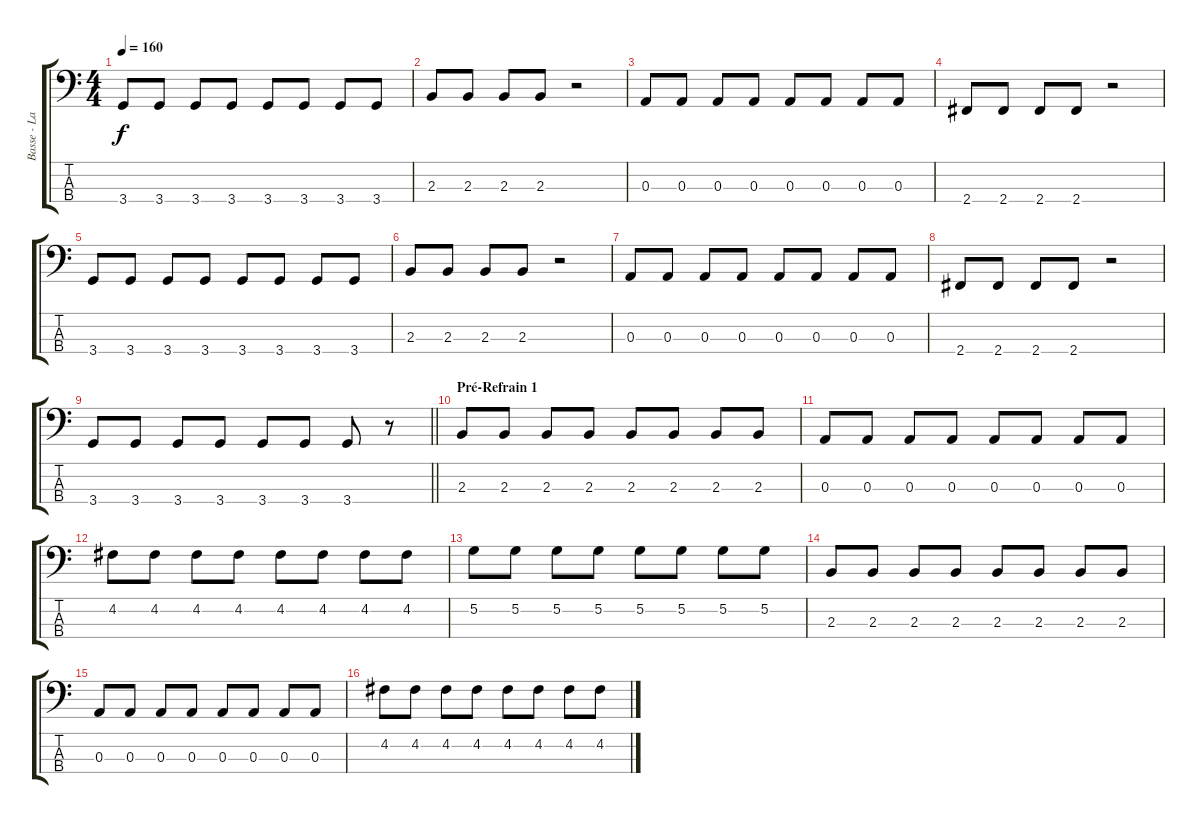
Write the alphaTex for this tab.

\track ("Basse - Lasse" "Basse - La") {instrument electricbassfinger}
\staff {score tabs}
\tuning (G2 D2 A1 E1) {hide}
\ts (4 4)
\tempo 160
\clef f4
\ks c
3.4.8{dy f} 3.4.8 3.4.8 3.4.8 3.4.8 3.4.8 3.4.8 3.4.8 |
2.3.8 2.3.8 2.3.8 2.3.8 r.2 |
0.3.8 0.3.8 0.3.8 0.3.8 0.3.8 0.3.8 0.3.8 0.3.8 |
2.4.8 2.4.8 2.4.8 2.4.8 r.2 |
3.4.8 3.4.8 3.4.8 3.4.8 3.4.8 3.4.8 3.4.8 3.4.8 |
2.3.8 2.3.8 2.3.8 2.3.8 r.2 |
0.3.8 0.3.8 0.3.8 0.3.8 0.3.8 0.3.8 0.3.8 0.3.8 |
2.4.8 2.4.8 2.4.8 2.4.8 r.2 |
\barLineRight lightlight
3.4.8 3.4.8 3.4.8 3.4.8 3.4.8 3.4.8 3.4.8 r.8 |
\section ("" "Pré-Refrain 1")
2.3.8 2.3.8 2.3.8 2.3.8 2.3.8 2.3.8 2.3.8 2.3.8 |
0.3.8 0.3.8 0.3.8 0.3.8 0.3.8 0.3.8 0.3.8 0.3.8 |
4.2.8 4.2.8 4.2.8 4.2.8 4.2.8 4.2.8 4.2.8 4.2.8 |
5.2.8 5.2.8 5.2.8 5.2.8 5.2.8 5.2.8 5.2.8 5.2.8 |
2.3.8 2.3.8 2.3.8 2.3.8 2.3.8 2.3.8 2.3.8 2.3.8 |
0.3.8 0.3.8 0.3.8 0.3.8 0.3.8 0.3.8 0.3.8 0.3.8 |
4.2.8 4.2.8 4.2.8 4.2.8 4.2.8 4.2.8 4.2.8 4.2.8
